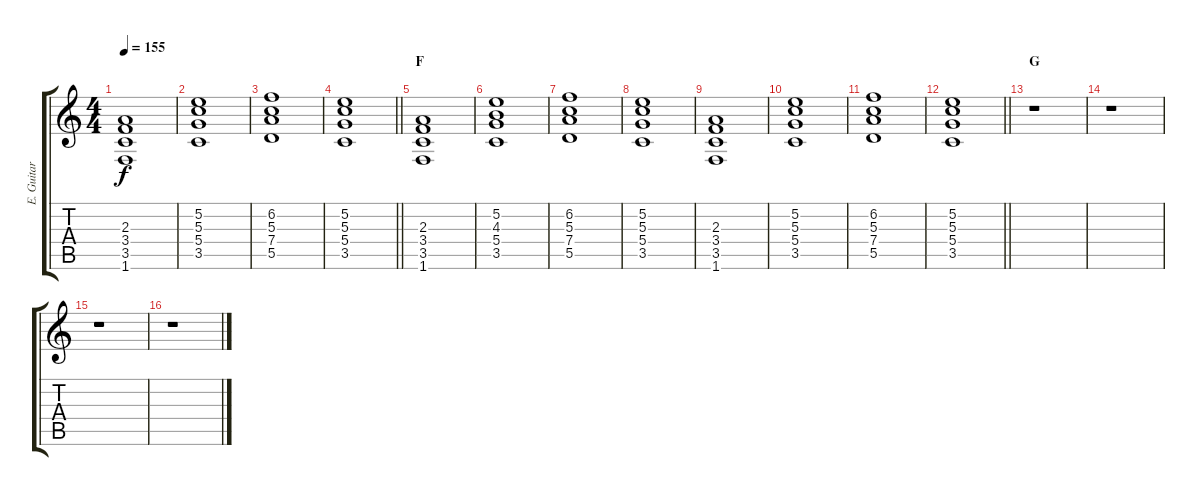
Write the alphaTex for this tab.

\track ("E. Guitar II" "E. Guitar ") {instrument overdrivenguitar}
\staff {score tabs}
\tuning (E4 B3 G3 D3 A2 E2) {hide}
\ts (4 4)
\tempo 155
\clef g2
\ks c
(2.3 3.4 3.5 1.6).1{dy f} |
(5.2 5.3 5.4 3.5).1 |
(6.2 5.3 7.4 5.5).1 |
\barLineRight lightlight
(5.2 5.3 5.4 3.5).1 |
\section ("" "F")
(2.3 3.4 3.5 1.6).1 |
(5.2 4.3 5.4 3.5).1 |
(6.2 5.3 7.4 5.5).1 |
(5.2 5.3 5.4 3.5).1 |
(2.3 3.4 3.5 1.6).1 |
(5.2 5.3 5.4 3.5).1 |
(6.2 5.3 7.4 5.5).1 |
\barLineRight lightlight
(5.2 5.3 5.4 3.5).1 |
\section ("" "G")
r.1 |
r.1 |
r.1 |
r.1
